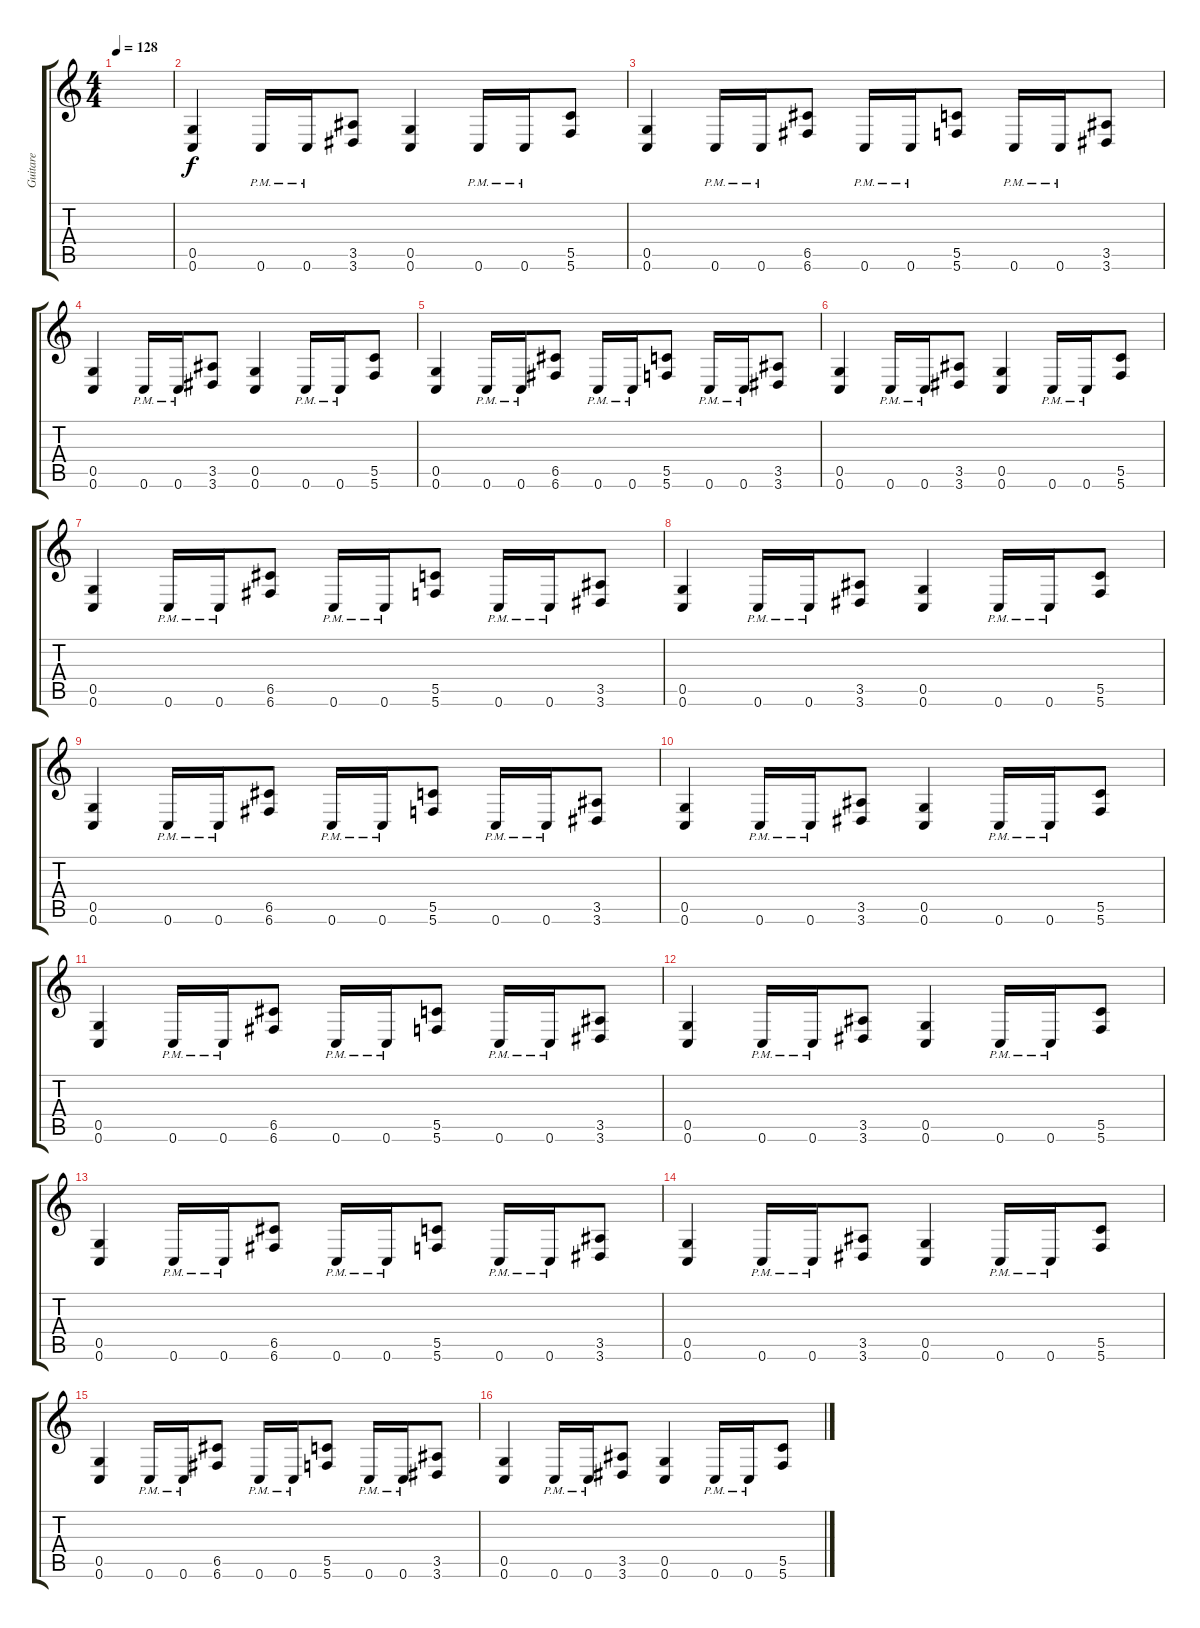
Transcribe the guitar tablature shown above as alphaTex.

\track ("Guitare" "Guitare") {instrument distortionguitar}
\staff {score tabs}
\tuning (D4 A3 F3 C3 G2 C2) {hide}
\ts (4 4)
\tempo 128
\clef g2
\ks c
|
(0.5 0.6).4 0.6{pm}.16 0.6{pm}.16 (3.5 3.6).8 (0.5 0.6).4 0.6{pm}.16 0.6{pm}.16 (5.5 5.6).8 |
(0.5 0.6).4 0.6{pm}.16 0.6{pm}.16 (6.5 6.6).8 0.6{pm}.16 0.6{pm}.16 (5.5 5.6).8 0.6{pm}.16 0.6{pm}.16 (3.5 3.6).8 |
(0.5 0.6).4 0.6{pm}.16 0.6{pm}.16 (3.5 3.6).8 (0.5 0.6).4 0.6{pm}.16 0.6{pm}.16 (5.5 5.6).8 |
(0.5 0.6).4 0.6{pm}.16 0.6{pm}.16 (6.5 6.6).8 0.6{pm}.16 0.6{pm}.16 (5.5 5.6).8 0.6{pm}.16 0.6{pm}.16 (3.5 3.6).8 |
(0.5 0.6).4 0.6{pm}.16 0.6{pm}.16 (3.5 3.6).8 (0.5 0.6).4 0.6{pm}.16 0.6{pm}.16 (5.5 5.6).8 |
(0.5 0.6).4 0.6{pm}.16 0.6{pm}.16 (6.5 6.6).8 0.6{pm}.16 0.6{pm}.16 (5.5 5.6).8 0.6{pm}.16 0.6{pm}.16 (3.5 3.6).8 |
(0.5 0.6).4 0.6{pm}.16 0.6{pm}.16 (3.5 3.6).8 (0.5 0.6).4 0.6{pm}.16 0.6{pm}.16 (5.5 5.6).8 |
(0.5 0.6).4 0.6{pm}.16 0.6{pm}.16 (6.5 6.6).8 0.6{pm}.16 0.6{pm}.16 (5.5 5.6).8 0.6{pm}.16 0.6{pm}.16 (3.5 3.6).8 |
(0.5 0.6).4 0.6{pm}.16 0.6{pm}.16 (3.5 3.6).8 (0.5 0.6).4 0.6{pm}.16 0.6{pm}.16 (5.5 5.6).8 |
(0.5 0.6).4 0.6{pm}.16 0.6{pm}.16 (6.5 6.6).8 0.6{pm}.16 0.6{pm}.16 (5.5 5.6).8 0.6{pm}.16 0.6{pm}.16 (3.5 3.6).8 |
(0.5 0.6).4 0.6{pm}.16 0.6{pm}.16 (3.5 3.6).8 (0.5 0.6).4 0.6{pm}.16 0.6{pm}.16 (5.5 5.6).8 |
(0.5 0.6).4 0.6{pm}.16 0.6{pm}.16 (6.5 6.6).8 0.6{pm}.16 0.6{pm}.16 (5.5 5.6).8 0.6{pm}.16 0.6{pm}.16 (3.5 3.6).8 |
(0.5 0.6).4 0.6{pm}.16 0.6{pm}.16 (3.5 3.6).8 (0.5 0.6).4 0.6{pm}.16 0.6{pm}.16 (5.5 5.6).8 |
(0.5 0.6).4 0.6{pm}.16 0.6{pm}.16 (6.5 6.6).8 0.6{pm}.16 0.6{pm}.16 (5.5 5.6).8 0.6{pm}.16 0.6{pm}.16 (3.5 3.6).8 |
(0.5 0.6).4 0.6{pm}.16 0.6{pm}.16 (3.5 3.6).8 (0.5 0.6).4 0.6{pm}.16 0.6{pm}.16 (5.5 5.6).8
